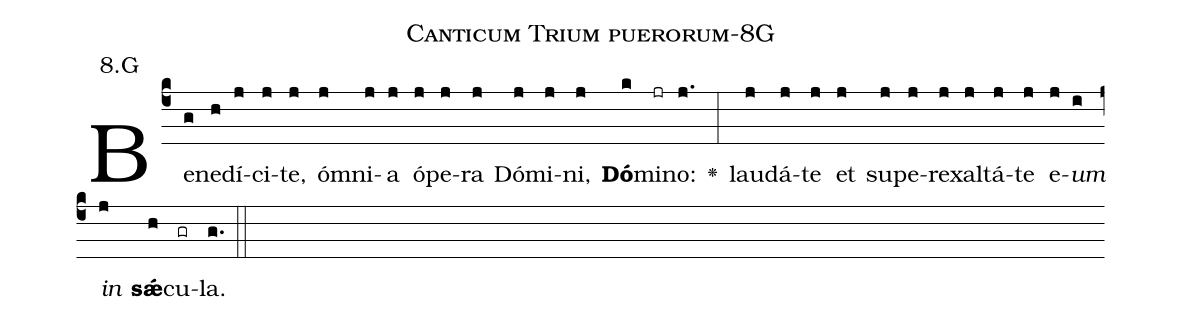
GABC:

name: Canticum Trium puerorum-8G;
annotation: 8.G;
%%
(c4)Be(g)ne(h)dí(j)ci(j)te,(j) óm(j)ni(j)a(j) ó(j)pe(j)ra(j) Dó(j)mi(j)ni,(j) <b>Dó</b>(k)mi(jr)no:(j.) <v>\greheightstar</v>(:) lau(j)dá(j)te(j) et(j) su(j)pe(j)re(j)xal(j)tá(j)te(j) e(j)<i>um</i>(i) <i>in</i>(j) <b>sǽ</b>(h)cu(gr)la.(g.) (::)


%E(j) u(j) o(i) u(j) a(h) e.(g.) (::)
